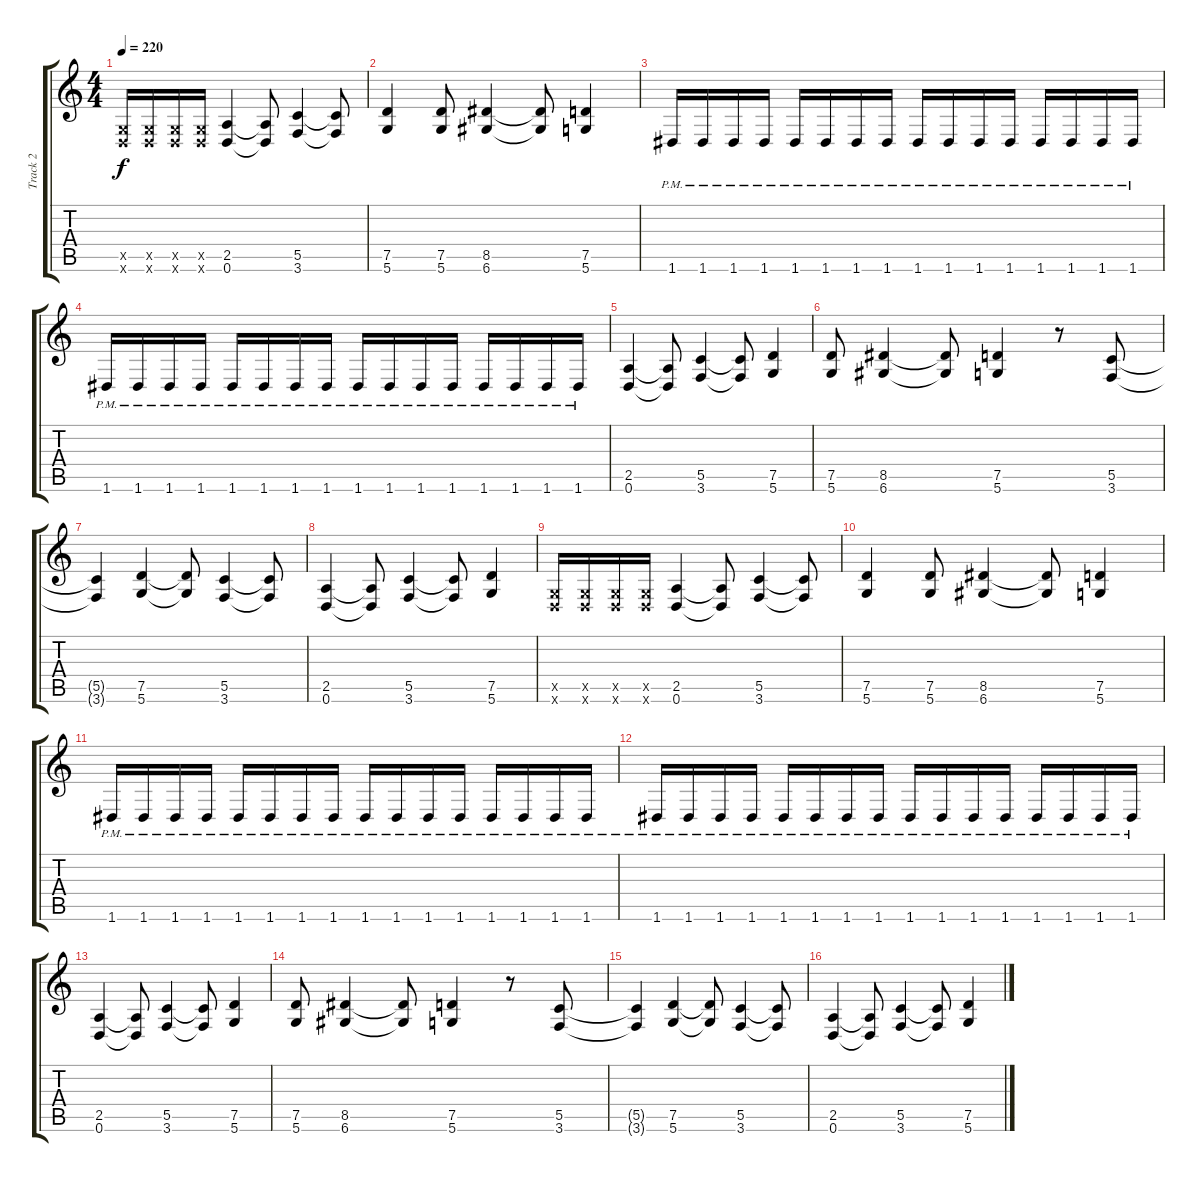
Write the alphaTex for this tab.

\track ("Track 2" "Track 2") {instrument distortionguitar}
\staff {score tabs}
\tuning (D4 A3 F3 C3 G2 D2) {hide}
\ts (4 4)
\tempo 220
\clef g2
\ks c
(0.5{x} 0.6{x}).16{dy f} (0.5{x} 0.6{x}).16 (0.5{x} 0.6{x}).16 (0.5{x} 0.6{x}).16 (2.5 0.6).4 (2.5{t} 0.6{t}).8 (5.5 3.6).4 (5.5{t} 3.6{t}).8 |
(7.5 5.6).4 (7.5 5.6).8 (8.5 6.6).4 (8.5{t} 6.6{t}).8 (7.5 5.6).4 |
1.6{pm}.16 1.6{pm}.16 1.6{pm}.16 1.6{pm}.16 1.6{pm}.16 1.6{pm}.16 1.6{pm}.16 1.6{pm}.16 1.6{pm}.16 1.6{pm}.16 1.6{pm}.16 1.6{pm}.16 1.6{pm}.16 1.6{pm}.16 1.6{pm}.16 1.6{pm}.16 |
1.6{pm}.16 1.6{pm}.16 1.6{pm}.16 1.6{pm}.16 1.6{pm}.16 1.6{pm}.16 1.6{pm}.16 1.6{pm}.16 1.6{pm}.16 1.6{pm}.16 1.6{pm}.16 1.6{pm}.16 1.6{pm}.16 1.6{pm}.16 1.6{pm}.16 1.6{pm}.16 |
(2.5 0.6).4 (2.5{t} 0.6{t}).8 (5.5 3.6).4 (5.5{t} 3.6{t}).8 (7.5 5.6).4 |
(7.5 5.6).8 (8.5 6.6).4 (8.5{t} 6.6{t}).8 (7.5 5.6).4 r.8 (5.5 3.6).8 |
(5.5{t} 3.6{t}).4 (7.5 5.6).4 (7.5{t} 5.6{t}).8 (5.5 3.6).4 (5.5{t} 3.6{t}).8 |
(2.5 0.6).4 (2.5{t} 0.6{t}).8 (5.5 3.6).4 (5.5{t} 3.6{t}).8 (7.5 5.6).4 |
(0.5{x} 0.6{x}).16 (0.5{x} 0.6{x}).16 (0.5{x} 0.6{x}).16 (0.5{x} 0.6{x}).16 (2.5 0.6).4 (2.5{t} 0.6{t}).8 (5.5 3.6).4 (5.5{t} 3.6{t}).8 |
(7.5 5.6).4 (7.5 5.6).8 (8.5 6.6).4 (8.5{t} 6.6{t}).8 (7.5 5.6).4 |
1.6{pm}.16 1.6{pm}.16 1.6{pm}.16 1.6{pm}.16 1.6{pm}.16 1.6{pm}.16 1.6{pm}.16 1.6{pm}.16 1.6{pm}.16 1.6{pm}.16 1.6{pm}.16 1.6{pm}.16 1.6{pm}.16 1.6{pm}.16 1.6{pm}.16 1.6{pm}.16 |
1.6{pm}.16 1.6{pm}.16 1.6{pm}.16 1.6{pm}.16 1.6{pm}.16 1.6{pm}.16 1.6{pm}.16 1.6{pm}.16 1.6{pm}.16 1.6{pm}.16 1.6{pm}.16 1.6{pm}.16 1.6{pm}.16 1.6{pm}.16 1.6{pm}.16 1.6{pm}.16 |
(2.5 0.6).4 (2.5{t} 0.6{t}).8 (5.5 3.6).4 (5.5{t} 3.6{t}).8 (7.5 5.6).4 |
(7.5 5.6).8 (8.5 6.6).4 (8.5{t} 6.6{t}).8 (7.5 5.6).4 r.8 (5.5 3.6).8 |
(5.5{t} 3.6{t}).4 (7.5 5.6).4 (7.5{t} 5.6{t}).8 (5.5 3.6).4 (5.5{t} 3.6{t}).8 |
(2.5 0.6).4 (2.5{t} 0.6{t}).8 (5.5 3.6).4 (5.5{t} 3.6{t}).8 (7.5 5.6).4
